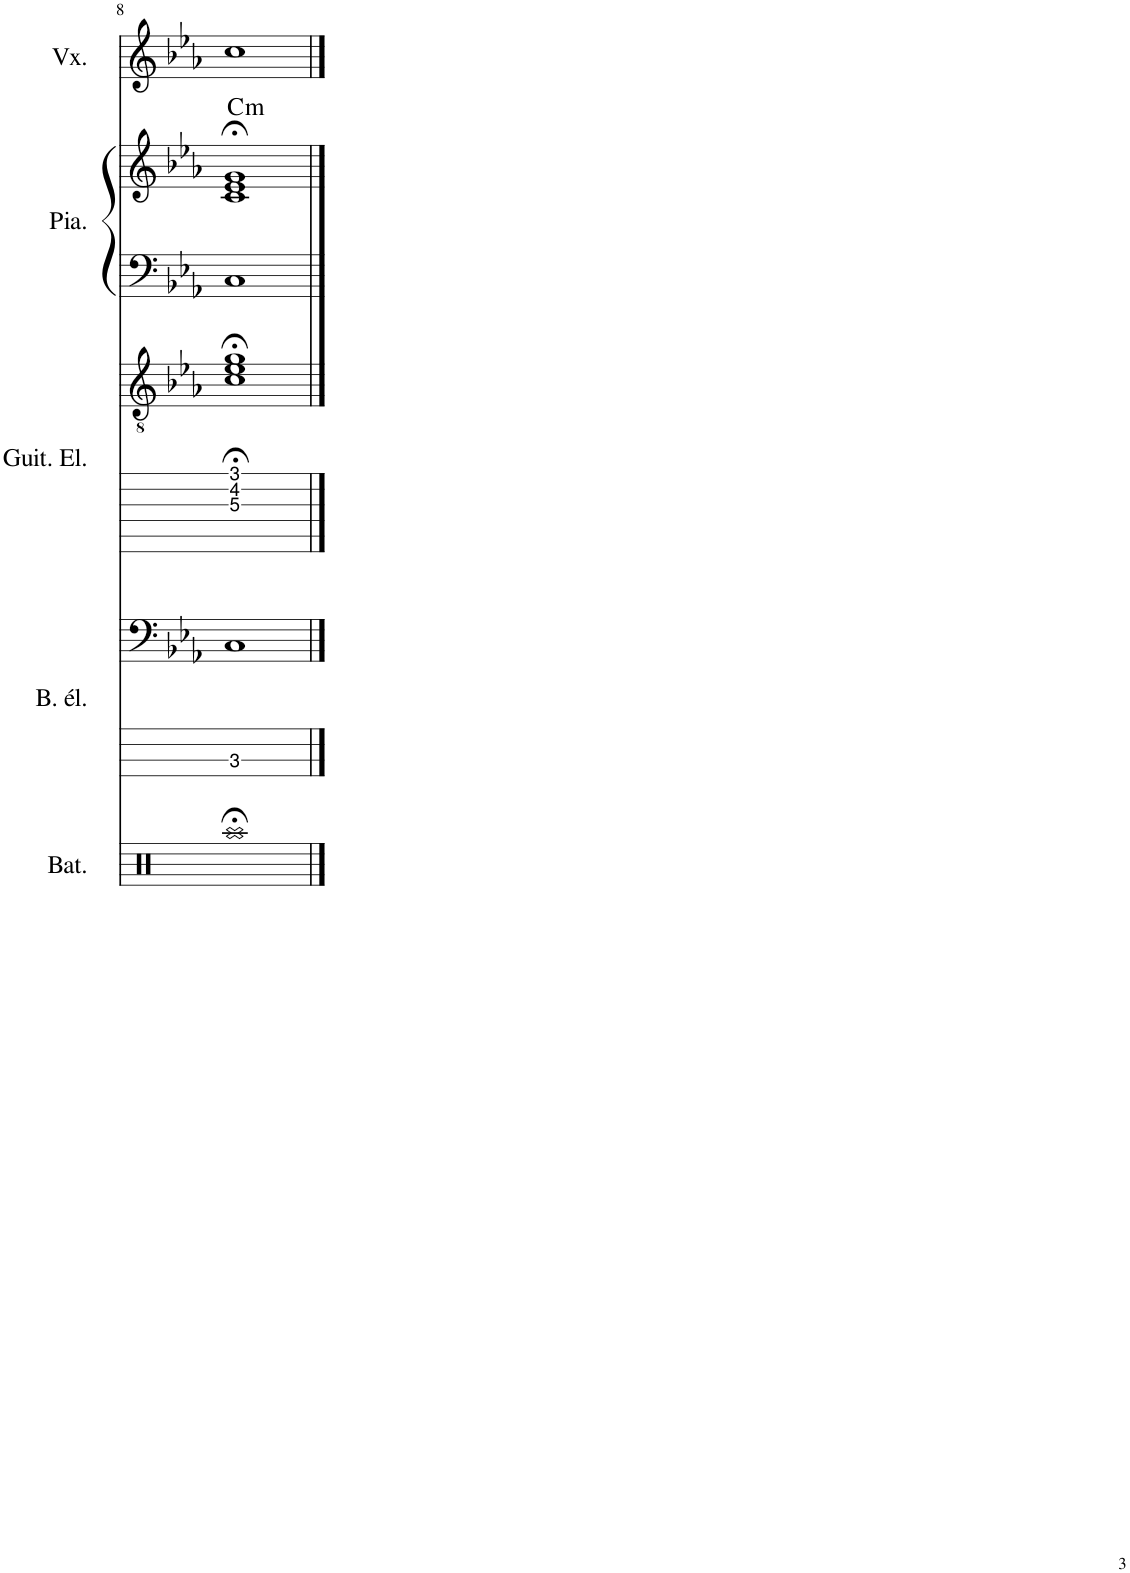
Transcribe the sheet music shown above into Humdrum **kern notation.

**kern	**kern	**kern	**kern	**kern	**kern	**kern	**harte	**kern
*part5	*part4	*part4	*part3	*part3	*part2	*part2	*part2	*part1
*staff8	*staff7	*staff6	*staff5	*staff4	*staff3	*staff2	*	*staff1
*I"Batterie	*I"Basse électrique	*	*I"Guitare électrique	*	*I"Piano	*	*	*I"Voix
*I'Bat.	*I'B. él.	*	*I'Guit. El.	*	*I'Pia.	*	*	*I'Vx.
!!LO:PB:g=z
*clefX	*	*clefF4	*	*clefGv2	*clefF4	*clefG2	*	*clefG2
*	*Trd7c12	*Trd7c12	*	*	*	*	*	*
*k[]	*k[b-e-a-]	*k[b-e-a-]	*k[b-e-a-]	*k[b-e-a-]	*k[b-e-a-]	*k[b-e-a-]	*	*k[b-e-a-]
*M4/4	*M4/4	*M4/4	*M4/4	*M4/4	*M4/4	*M4/4	*	*M4/4
=8	=8	=8	=8	=8	=8	=8	=8	=8
!	!	!	!	!	!	!	!LO:H:kt=m	!
1Raa;<	1C	1C	1c;< 1e-;< 1g;<	1c;< 1e-;< 1g;<	1C	1c;< 1e-;< 1g;<	C:min	1cc
==	==	==	==	==	==	==	==	==
*-	*-	*-	*-	*-	*-	*-	*-	*-
